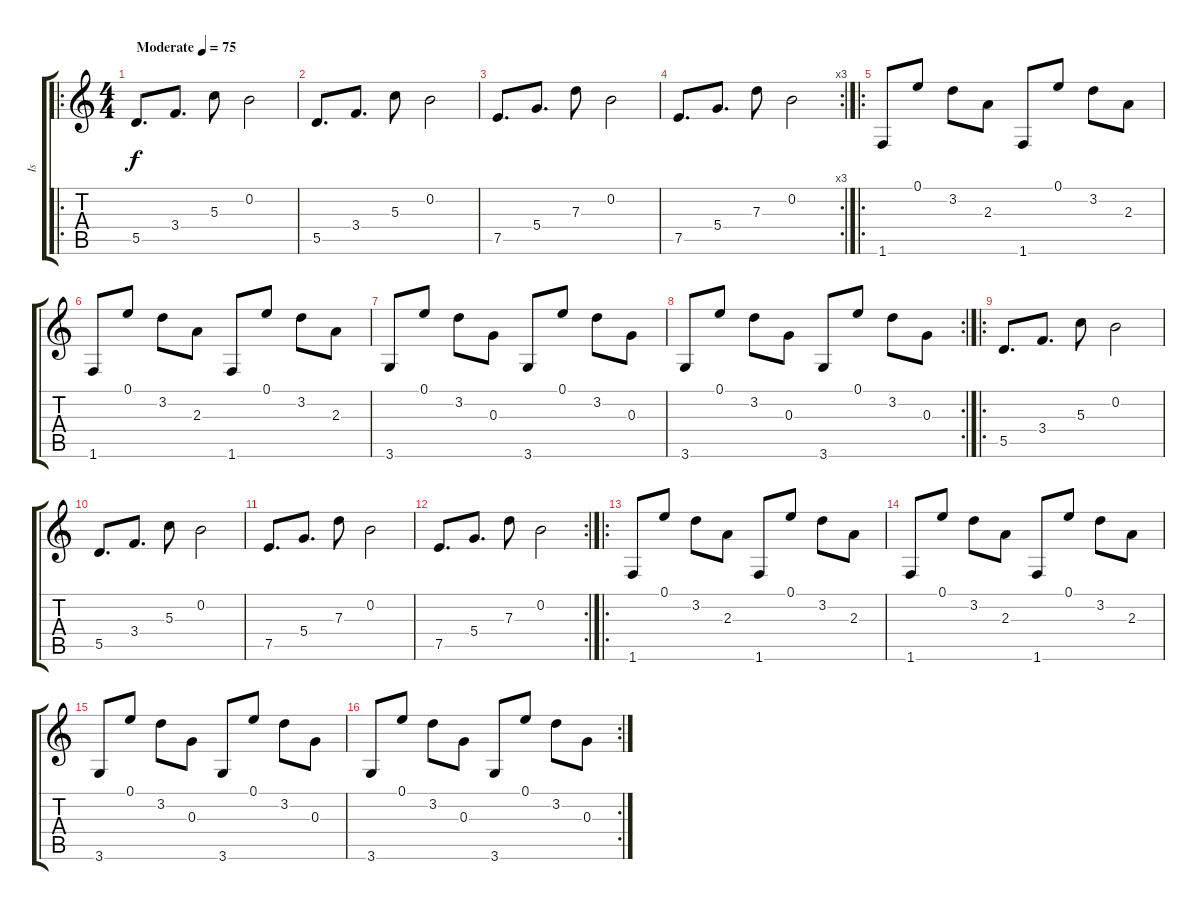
\track ("Is" "Is") {instrument acousticguitarsteel}
\staff {score tabs}
\tuning (E4 B3 G3 D3 A2 E2) {hide}
\ro
\ts (4 4)
\tempo (75 "Moderate")
\clef g2
\ks c
5.5.8{d dy f instrument acousticguitarsteel} 3.4.8{d} 5.3.8 0.2.2 |
5.5.8{d} 3.4.8{d} 5.3.8 0.2.2 |
7.5.8{d} 5.4.8{d} 7.3.8 0.2.2 |
\rc 3
7.5.8{d} 5.4.8{d} 7.3.8 0.2.2 |
\ro
1.6.8 0.1.8 3.2.8 2.3.8 1.6.8 0.1.8 3.2.8 2.3.8 |
1.6.8 0.1.8 3.2.8 2.3.8 1.6.8 0.1.8 3.2.8 2.3.8 |
3.6.8 0.1.8 3.2.8 0.3.8 3.6.8 0.1.8 3.2.8 0.3.8 |
\rc 2
3.6.8 0.1.8 3.2.8 0.3.8 3.6.8 0.1.8 3.2.8 0.3.8 |
\ro
5.5.8{d} 3.4.8{d} 5.3.8 0.2.2 |
5.5.8{d} 3.4.8{d} 5.3.8 0.2.2 |
7.5.8{d} 5.4.8{d} 7.3.8 0.2.2 |
\rc 2
7.5.8{d} 5.4.8{d} 7.3.8 0.2.2 |
\ro
1.6.8 0.1.8 3.2.8 2.3.8 1.6.8 0.1.8 3.2.8 2.3.8 |
1.6.8 0.1.8 3.2.8 2.3.8 1.6.8 0.1.8 3.2.8 2.3.8 |
3.6.8 0.1.8 3.2.8 0.3.8 3.6.8 0.1.8 3.2.8 0.3.8 |
\rc 2
3.6.8 0.1.8 3.2.8 0.3.8 3.6.8 0.1.8 3.2.8 0.3.8
